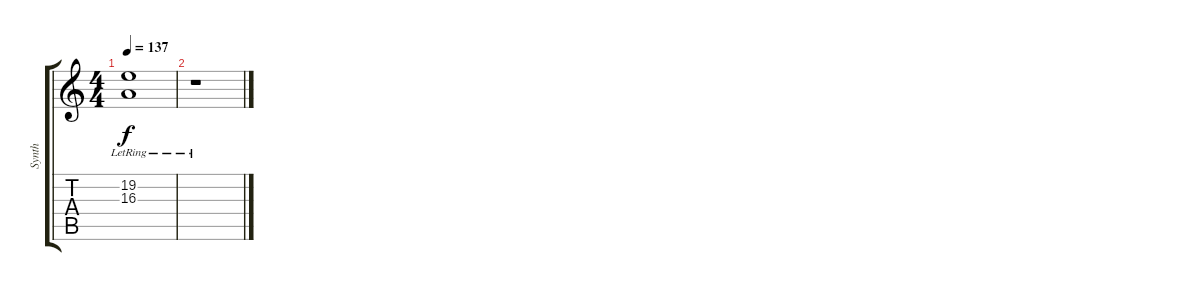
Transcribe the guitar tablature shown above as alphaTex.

\track ("Synth" "Synth") {instrument stringensemble2}
\staff {score tabs}
\tuning (D4 A3 F3 C3 G2 D2) {hide}
\ts (4 4)
\tempo 137
\clef g2
\ks c
(19.2{lr} 16.3{lr}).1{dy f} |
r.1
